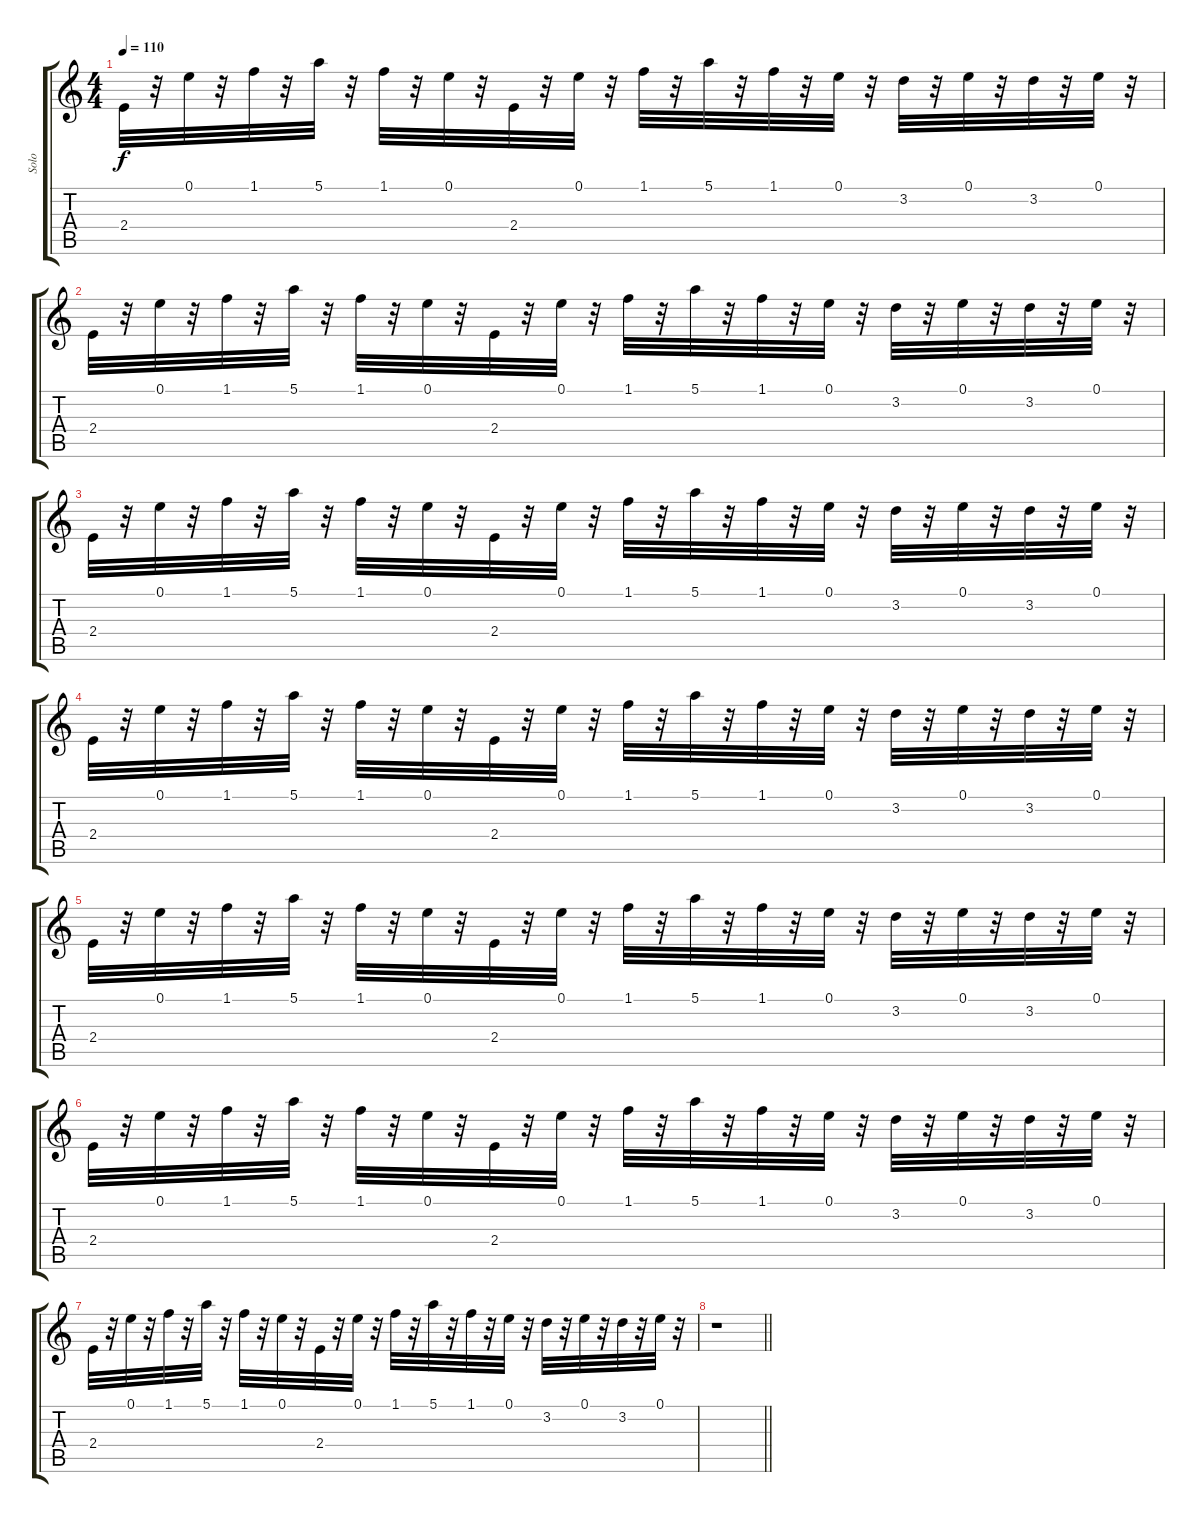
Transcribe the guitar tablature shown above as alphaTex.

\track ("Solo" "Solo") {instrument distortionguitar}
\staff {score tabs}
\tuning (E4 B3 G3 D3 A2 E2) {hide}
\ts (4 4)
\tempo 110
\clef g2
\ks c
2.4.32{dy f} r.32 0.1.32 r.32 1.1.32 r.32 5.1.32 r.32 1.1.32 r.32 0.1.32 r.32 2.4.32 r.32 0.1.32 r.32 1.1.32 r.32 5.1.32 r.32 1.1.32 r.32 0.1.32 r.32 3.2.32 r.32 0.1.32 r.32 3.2.32 r.32 0.1.32 r.32 |
2.4.32 r.32 0.1.32 r.32 1.1.32 r.32 5.1.32 r.32 1.1.32 r.32 0.1.32 r.32 2.4.32 r.32 0.1.32 r.32 1.1.32 r.32 5.1.32 r.32 1.1.32 r.32 0.1.32 r.32 3.2.32 r.32 0.1.32 r.32 3.2.32 r.32 0.1.32 r.32 |
2.4.32 r.32 0.1.32 r.32 1.1.32 r.32 5.1.32 r.32 1.1.32 r.32 0.1.32 r.32 2.4.32 r.32 0.1.32 r.32 1.1.32 r.32 5.1.32 r.32 1.1.32 r.32 0.1.32 r.32 3.2.32 r.32 0.1.32 r.32 3.2.32 r.32 0.1.32 r.32 |
2.4.32 r.32 0.1.32 r.32 1.1.32 r.32 5.1.32 r.32 1.1.32 r.32 0.1.32 r.32 2.4.32 r.32 0.1.32 r.32 1.1.32 r.32 5.1.32 r.32 1.1.32 r.32 0.1.32 r.32 3.2.32 r.32 0.1.32 r.32 3.2.32 r.32 0.1.32 r.32 |
2.4.32 r.32 0.1.32 r.32 1.1.32 r.32 5.1.32 r.32 1.1.32 r.32 0.1.32 r.32 2.4.32 r.32 0.1.32 r.32 1.1.32 r.32 5.1.32 r.32 1.1.32 r.32 0.1.32 r.32 3.2.32 r.32 0.1.32 r.32 3.2.32 r.32 0.1.32 r.32 |
2.4.32 r.32 0.1.32 r.32 1.1.32 r.32 5.1.32 r.32 1.1.32 r.32 0.1.32 r.32 2.4.32 r.32 0.1.32 r.32 1.1.32 r.32 5.1.32 r.32 1.1.32 r.32 0.1.32 r.32 3.2.32 r.32 0.1.32 r.32 3.2.32 r.32 0.1.32 r.32 |
2.4.32 r.32 0.1.32 r.32 1.1.32 r.32 5.1.32 r.32 1.1.32 r.32 0.1.32 r.32 2.4.32 r.32 0.1.32 r.32 1.1.32 r.32 5.1.32 r.32 1.1.32 r.32 0.1.32 r.32 3.2.32 r.32 0.1.32 r.32 3.2.32 r.32 0.1.32 r.32 |
\barLineRight lightlight
r.1
